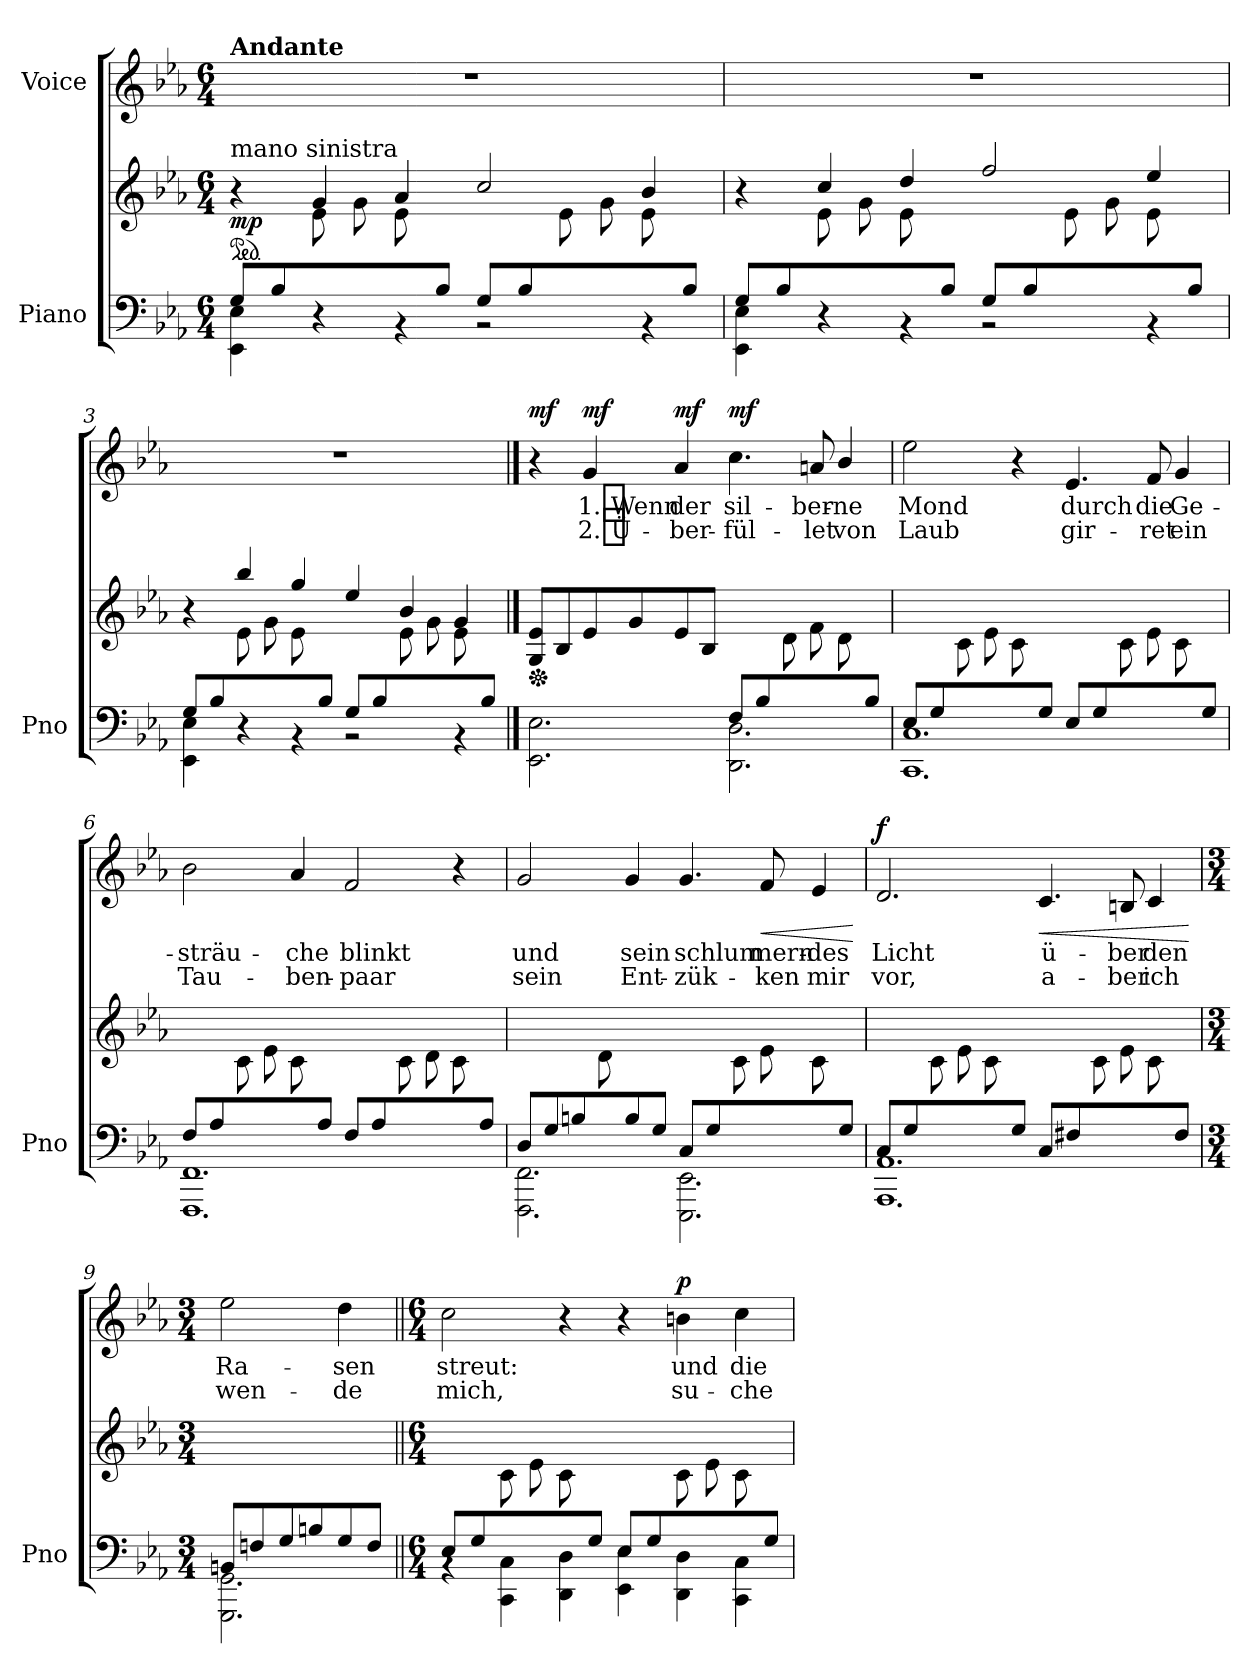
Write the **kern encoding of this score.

**kern	**kern	**dynam	**kern	**text	**text	**dynam
*part2	*part2	*part2	*part1	*part1	*part1	*part1
*staff3	*staff2	*staff2/3	*staff1	*staff1	*staff1	*staff1
*I"Piano	*	*	*I"Voice	*	*	*
*I'Pno	*	*	*	*	*	*
*clefF4	*clefG2	*	*clefG2	*	*	*
*k[b-e-a-]	*k[b-e-a-]	*	*k[b-e-a-]	*	*	*
*M6/4	*M6/4	*	*M6/4	*	*	*
*MM85	*MM85	*	*MM85	*	*	*
=1	=1	=1	=1	=1	=1	=1
*^	*	*	*	*	*	*
*	*	*ped	*	*	*	*	*
*	*	*^	*	*	*	*	*
!	!	!	!	!	!LO:TX:a:B:t=Andante	!	!	!
!	!	!LO:TX:a:t=mano sinistra	!	!	!	!	!	!
!	!	!	!	!LO:DY:b	!	!	!	!
8G/L	4EE-\ 4E-\	4r	4ryy	mp	1.r	.	.	.
8B-/	.	.	.	.	.	.	.	.
4.ryy	4r	4g/	8e-\	.	.	.	.	.
.	.	.	8g\	.	.	.	.	.
.	4r	4a-/	8e-\	.	.	.	.	.
8B-/J	.	.	4.ryy	.	.	.	.	.
8G/L	2r	2cc/	.	.	.	.	.	.
8B-/	.	.	.	.	.	.	.	.
4.ryy	.	.	8e-\	.	.	.	.	.
.	.	.	8g\	.	.	.	.	.
.	4r	4b-/	8e-\	.	.	.	.	.
8B-/J	.	.	8ryy	.	.	.	.	.
=2	=2	=2	=2	=2	=2	=2	=2	=2
8G/L	4EE-\ 4E-\	4r	4ryy	.	1.r	.	.	.
8B-/	.	.	.	.	.	.	.	.
4.ryy	4r	4cc/	8e-\	.	.	.	.	.
.	.	.	8g\	.	.	.	.	.
.	4r	4dd/	8e-\	.	.	.	.	.
8B-/J	.	.	4.ryy	.	.	.	.	.
8G/L	2r	2ff/	.	.	.	.	.	.
8B-/	.	.	.	.	.	.	.	.
4.ryy	.	.	8e-\	.	.	.	.	.
.	.	.	8g\	.	.	.	.	.
.	4r	4ee-/	8e-\	.	.	.	.	.
8B-/J	.	.	8ryy	.	.	.	.	.
!!LO:LB:g=z
=3	=3	=3	=3	=3	=3	=3	=3	=3
8G/L	4EE-\ 4E-\	4r	4ryy	.	1.r	.	.	.
8B-/	.	.	.	.	.	.	.	.
4.ryy	4r	4bb-/	8e-\	.	.	.	.	.
.	.	.	8g\	.	.	.	.	.
.	4r	4gg/	8e-\	.	.	.	.	.
8B-/J	.	.	4.ryy	.	.	.	.	.
8G/L	2r	4ee-/	.	.	.	.	.	.
8B-/	.	.	.	.	.	.	.	.
4.ryy	.	4b-/	8e-\	.	.	.	.	.
.	.	.	8g\	.	.	.	.	.
.	4r	4g/	8e-\	.	.	.	.	.
8B-/J	.	.	8ryy	.	.	.	.	.
==4	==4	==4	==4	==4	==4	==4	==4	==4
*	*	*Xped	*	*	*	*	*	*
!	!	!	!	!	!	!	!	!LO:DY:a
2.EE-\ 2.E-\	2.ryy	8G/ 8e-/L	1ryy	.	4r	.	.	mf
.	.	8B-/	.	.	.	.	.	.
!	!	!	!	!	!	!LO:LY:b	!LO:LY:b	!LO:DY:a
.	.	8e-/	.	.	4g/	1. Wenn	2. Ü-	mf
.	.	8g/	.	.	.	.	.	.
!	!	!	!	!	!	!LO:LY:b	!LO:LY:b	!LO:DY:a
.	.	8e-/	.	.	4a-/	der	-ber-	mf
.	.	8B-/J	.	.	.	.	.	.
!	!	!	!	!	!	!LO:LY:b	!LO:LY:b	!LO:DY:a
2.DD\ 2.D\	8F/L	2.ryy	.	.	4.cc\	sil-	-fül-	mf
.	8B-/	.	.	.	.	.	.	.
.	4.ryy	.	8d\	.	.	.	.	.
!	!	!	!	!	!	!LO:LY:b	!LO:LY:b	!
.	.	.	8f\	.	8an/	-ber-	-let	.
!	!	!	!	!	!	!LO:LY:b	!LO:LY:b	!
.	.	.	8d\	.	4b-/	-ne	von	.
.	8B-/J	.	8ryy	.	.	.	.	.
=5	=5	=5	=5	=5	=5	=5	=5	=5
!	!	!	!	!	!	!LO:LY:b	!LO:LY:b	!
8E-/L	1.CC 1.C	1.ryy	4ryy	.	2ee-\	Mond	Laub	.
8G/	.	.	.	.	.	.	.	.
4.ryy	.	.	8c\	.	.	.	.	.
.	.	.	8e-\	.	.	.	.	.
.	.	.	8c\	.	4r	.	.	.
8G/J	.	.	4.ryy	.	.	.	.	.
!	!	!	!	!	!	!LO:LY:b	!LO:LY:b	!
8E-/L	.	.	.	.	4.e-/	durch	gir-	.
8G/	.	.	.	.	.	.	.	.
4.ryy	.	.	8c\	.	.	.	.	.
!	!	!	!	!	!	!LO:LY:b	!LO:LY:b	!
.	.	.	8e-\	.	8f/	die	-ret	.
!	!	!	!	!	!	!LO:LY:b	!LO:LY:b	!
.	.	.	8c\	.	4g/	Ge-	ein	.
8G/J	.	.	8ryy	.	.	.	.	.
!!LO:LB:g=z
=6	=6	=6	=6	=6	=6	=6	=6	=6
!	!	!	!	!	!	!LO:LY:b	!LO:LY:b	!
8F/L	1.FFF 1.FF	1.ryy	4ryy	.	2b-\	-sträu-	Tau-	.
8A-/	.	.	.	.	.	.	.	.
4.ryy	.	.	8c\	.	.	.	.	.
.	.	.	8e-\	.	.	.	.	.
!	!	!	!	!	!	!LO:LY:b	!LO:LY:b	!
.	.	.	8c\	.	4a-/	-che	-ben-	.
8A-/J	.	.	4.ryy	.	.	.	.	.
!	!	!	!	!	!	!LO:LY:b	!LO:LY:b	!
8F/L	.	.	.	.	2f/	blinkt	-paar	.
8A-/	.	.	.	.	.	.	.	.
4.ryy	.	.	8c\	.	.	.	.	.
.	.	.	8d\	.	.	.	.	.
.	.	.	8c\	.	4r	.	.	.
8A-/J	.	.	8ryy	.	.	.	.	.
=7	=7	=7	=7	=7	=7	=7	=7	=7
!	!	!	!	!	!	!LO:LY:b	!LO:LY:b	!
8D/L	2.FFF\ 2.FF\	1.ryy	4.ryy	.	2g/	und	sein	.
8G/	.	.	.	.	.	.	.	.
8Bn/	.	.	.	.	.	.	.	.
8ryy	.	.	8d\	.	.	.	.	.
!	!	!	!	!	!	!LO:LY:b	!LO:LY:b	!
8B/	.	.	2ryy	.	4g/	sein	Ent-	.
8G/J	.	.	.	.	.	.	.	.
!	!	!	!	!	!	!LO:LY:b	!LO:LY:b	!
8C/L	2.EEE-\ 2.EE-\	.	.	.	4.g/	schlum-	-zük-	.
8G/	.	.	.	.	.	.	.	.
4.ryy	.	.	8c\	.	.	.	.	.
!	!	!	!	!	!	!LO:LY:b	!LO:LY:b	!LO:HP:b
.	.	.	8e-\	.	8f/	-mern-	-ken	<
!	!	!	!	!	!	!LO:LY:b	!LO:LY:b	!
.	.	.	8c\	.	4e-/	-des	mir	.
8G/J	.	.	8ryy	.	.	.	.	.
*v	*v	*	*	*	*	*	*	*
*	*v	*v	*	*	*	*	*
.	.	.	.	.	.	[
=8	=8	=8	=8	=8	=8	=8
*^	*^	*	*	*	*	*
!	!	!	!	!	!	!LO:LY:b	!LO:LY:b	!LO:DY:a
8C/L	1.AAA- 1.AA-	1.ryy	4ryy	.	2.d/	Licht	vor,	f
8G/	.	.	.	.	.	.	.	.
4.ryy	.	.	8c\	.	.	.	.	.
.	.	.	8e-\	.	.	.	.	.
.	.	.	8c\	.	.	.	.	.
8G/J	.	.	4.ryy	.	.	.	.	.
!	!	!	!	!	!	!LO:LY:b	!LO:LY:b	!LO:HP:b
8C/L	.	.	.	.	4.c/	ü-	a-	<
8F#X/	.	.	.	.	.	.	.	.
4.ryy	.	.	8c\	.	.	.	.	.
!	!	!	!	!	!	!LO:LY:b	!LO:LY:b	!
.	.	.	8e-\	.	8Bn/	-ber	-ber	.
!	!	!	!	!	!	!LO:LY:b	!LO:LY:b	!
.	.	.	8c\	.	4c/	den	ich	.
8F#/J	.	.	8ryy	.	.	.	.	.
*v	*v	*	*	*	*	*	*	*
*	*v	*v	*	*	*	*	*
.	.	.	.	.	.	[
!!LO:PB:g=z
=9	=9	=9	=9	=9	=9	=9
*M3/4	*M3/4	*	*M3/4	*	*	*
*^	*	*	*	*	*	*
!	!	!	!	!	!LO:LY:b	!LO:LY:b	!
8BBn/L	2.GGG\ 2.GG\	2.ryy	.	2ee-\	Ra-	wen-	.
8Fn/	.	.	.	.	.	.	.
8G/	.	.	.	.	.	.	.
8Bn/	.	.	.	.	.	.	.
!	!	!	!	!	!LO:LY:b	!LO:LY:b	!
8G/	.	.	.	4dd\	-sen	-de	.
8F/J	.	.	.	.	.	.	.
=10||	=10||	=10||	=10||	=10||	=10||	=10||	=10||
*M6/4	*	*M6/4	*	*M6/4	*	*	*
*	*	*^	*	*	*	*	*
!	!	!	!	!	!	!LO:LY:b	!LO:LY:b	!
8E-/L	4rBB	1.ryy	4ryy	.	2cc\	streut:	mich,	.
8G/	.	.	.	.	.	.	.	.
4.ryy	4CC\ 4C\	.	8c\	.	.	.	.	.
.	.	.	8e-\	.	.	.	.	.
.	4DD\ 4D\	.	8c\	.	4r	.	.	.
8G/J	.	.	4.ryy	.	.	.	.	.
8E-/L	4EE-\ 4E-\	.	.	.	4r	.	.	.
8G/	.	.	.	.	.	.	.	.
!	!	!	!	!	!	!LO:LY:b	!LO:LY:b	!LO:DY:a
4.ryy	4DD\ 4D\	.	8c\	.	4bn\	und	su-	p
.	.	.	8e-\	.	.	.	.	.
!	!	!	!	!	!	!LO:LY:b	!LO:LY:b	!
.	4CC\ 4C\	.	8c\	.	4cc\	die	-che	.
8G/J	.	.	8ryy	.	.	.	.	.
*v	*v	*	*	*	*	*	*	*
*	*v	*v	*	*	*	*	*
=	=	=	=	=	=	=
*-	*-	*-	*-	*-	*-	*-
